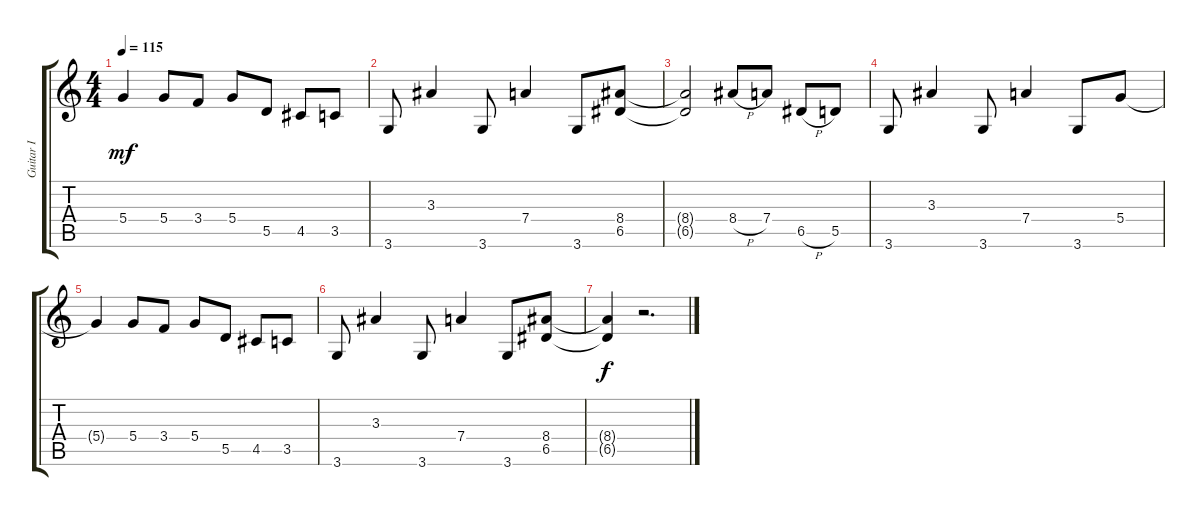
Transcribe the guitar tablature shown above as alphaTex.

\track ("Guitar I" "Guitar I") {instrument distortionguitar}
\staff {score tabs}
\tuning (E4 B3 G3 D3 A2 E2) {hide}
\ts (4 4)
\tempo 115
\clef g2
\ks c
5.4{t}.4{dy mf} 5.4.8 3.4.8 5.4.8 5.5.8 4.5.8 3.5.8 |
3.6.8 3.3.4 3.6.8 7.4.4 3.6.8 (8.4 6.5).8 |
(8.4{t} 6.5{t}).2 8.4{h}.8 7.4.8 6.5{h}.8 5.5.8 |
3.6.8 3.3.4 3.6.8 7.4.4 3.6.8 5.4.8 |
5.4{t}.4 5.4.8 3.4.8 5.4.8 5.5.8 4.5.8 3.5.8 |
3.6.8 3.3.4 3.6.8 7.4.4 3.6.8 (8.4 6.5).8 |
(8.4{t} 6.5{t}).4{dy f} r.2{d}
